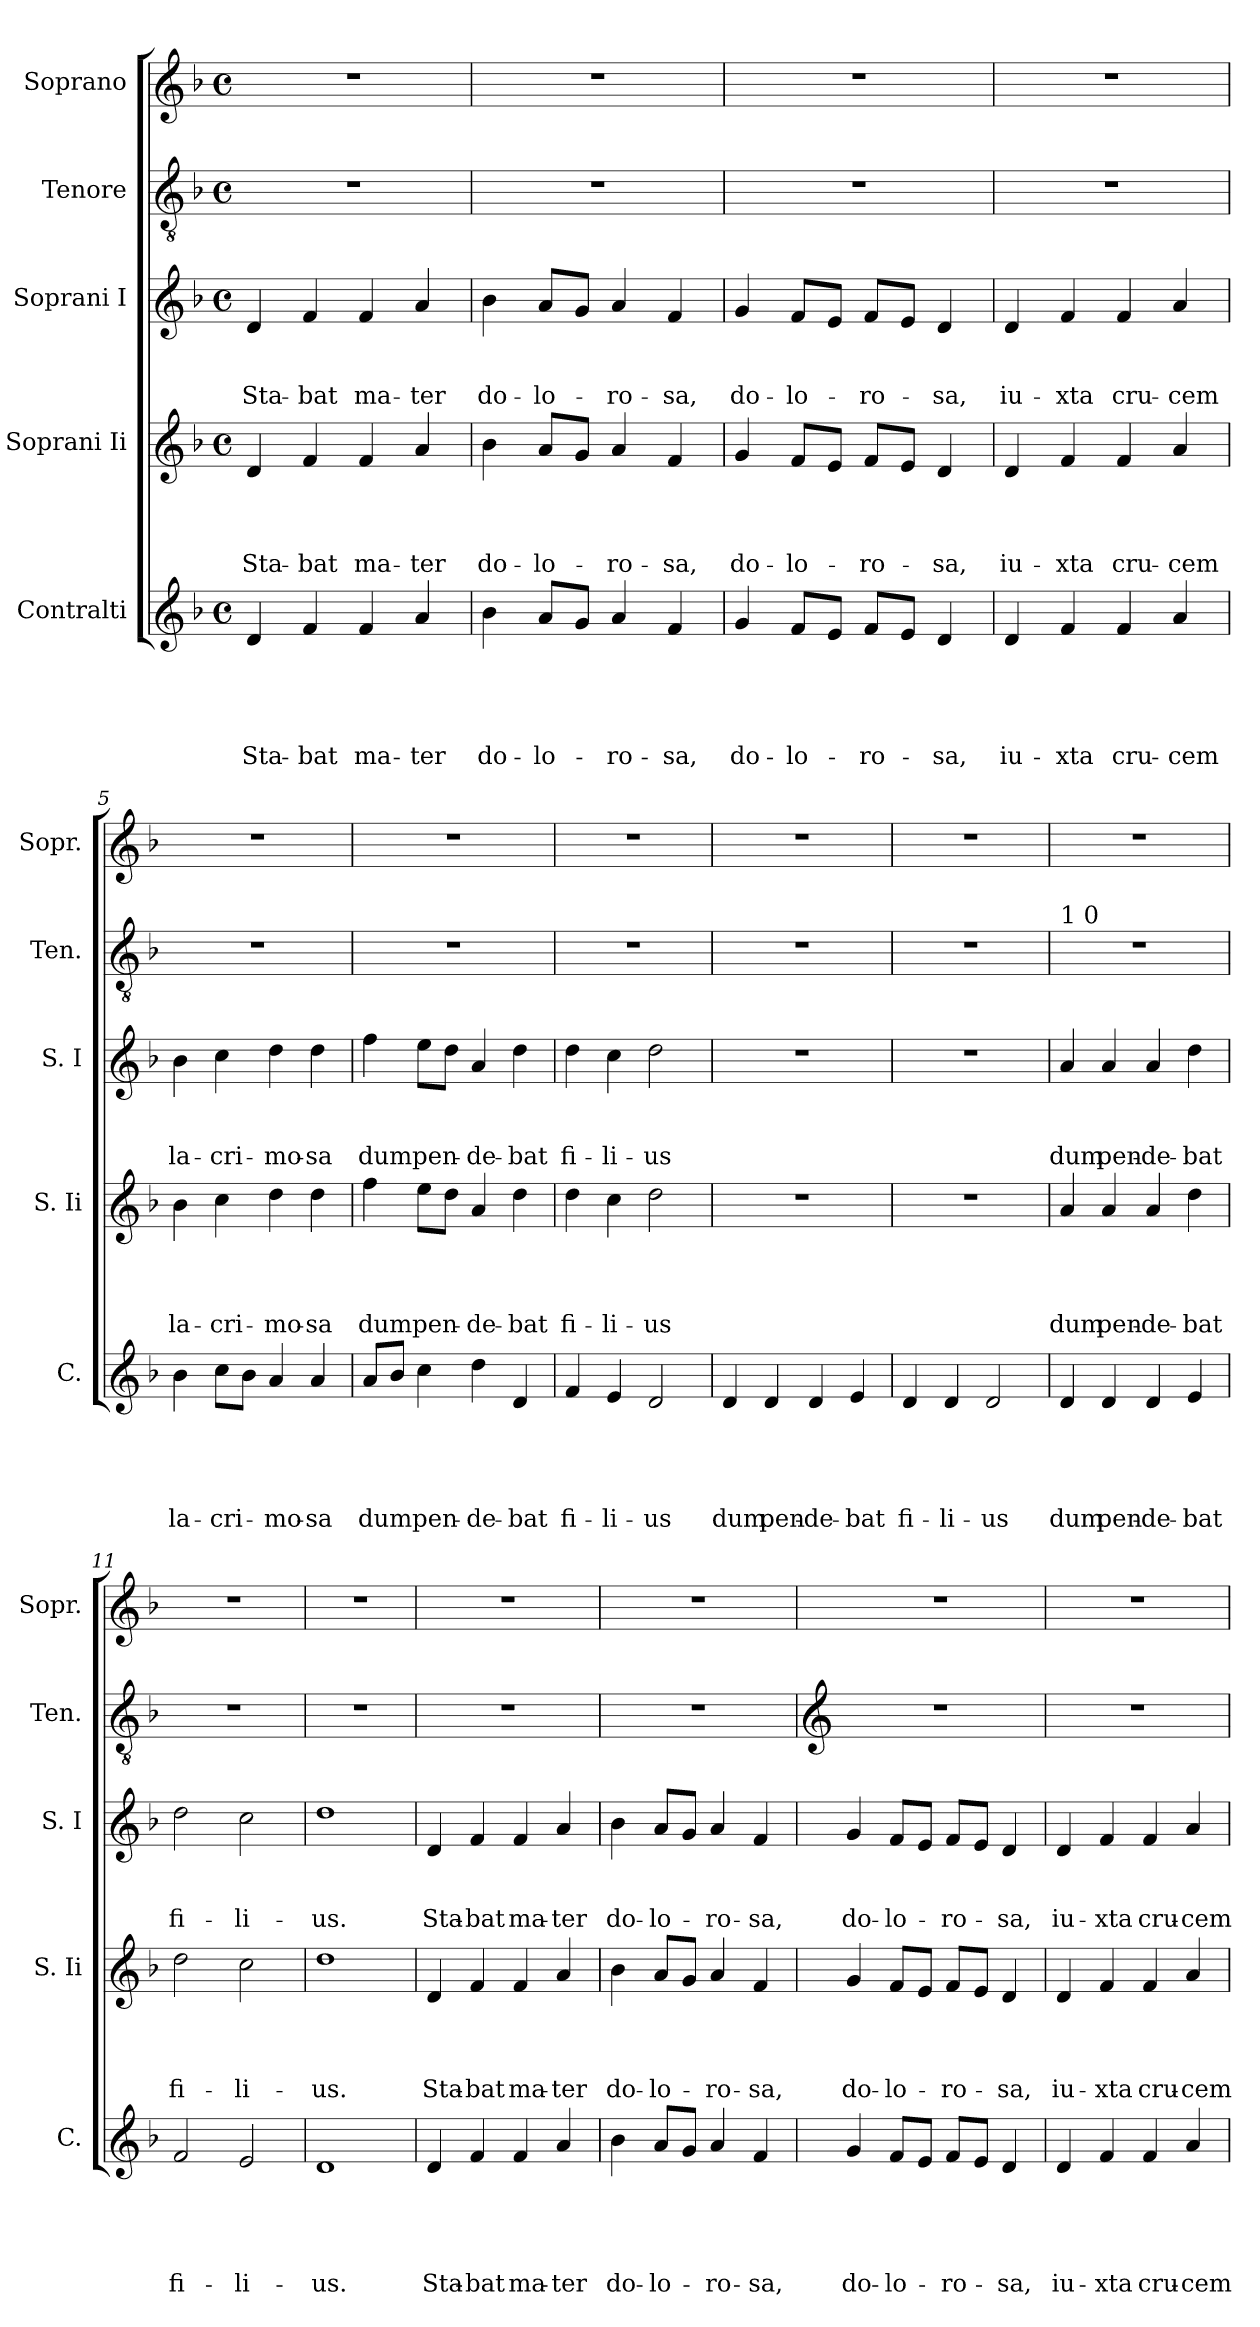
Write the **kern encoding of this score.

**kern	**text	**text	**text	**text	**text	**kern	**text	**text	**text	**text	**kern	**text	**text	**text	**kern	**kern
*part5	*part5	*part5	*part5	*part5	*part5	*part4	*part4	*part4	*part4	*part4	*part3	*part3	*part3	*part3	*part2	*part1
*staff5	*staff5	*staff5	*staff5	*staff5	*staff5	*staff4	*staff4	*staff4	*staff4	*staff4	*staff3	*staff3	*staff3	*staff3	*staff2	*staff1
*I"Contralti	*	*	*	*	*	*I"Soprani Ii	*	*	*	*	*I"Soprani I	*	*	*	*I"Tenore	*I"Soprano
*I'C.	*	*	*	*	*	*I'S. Ii	*	*	*	*	*I'S. I	*	*	*	*I'Ten.	*I'Sopr.
*clefG2	*	*	*	*	*	*clefG2	*	*	*	*	*clefG2	*	*	*	*clefGv2	*clefG2
*k[b-]	*	*	*	*	*	*k[b-]	*	*	*	*	*k[b-]	*	*	*	*k[b-]	*k[b-]
*F:	*	*	*	*	*	*F:	*	*	*	*	*F:	*	*	*	*F:	*F:
*M4/4	*	*	*	*	*	*M4/4	*	*	*	*	*M4/4	*	*	*	*M4/4	*M4/4
*met(c)	*	*	*	*	*	*met(c)	*	*	*	*	*met(c)	*	*	*	*met(c)	*met(c)
=1	=1	=1	=1	=1	=1	=1	=1	=1	=1	=1	=1	=1	=1	=1	=1	=1
!	!	!	!	!	!LO:LY:b	!	!	!	!	!LO:LY:b	!	!	!	!LO:LY:b	!	!
4d/	.	.	.	.	Sta-	4d/	.	.	.	Sta-	4d/	.	.	Sta-	1r	1r
!	!	!	!	!	!LO:LY:b	!	!	!	!	!LO:LY:b	!	!	!	!LO:LY:b	!	!
4f/	.	.	.	.	-bat	4f/	.	.	.	-bat	4f/	.	.	-bat	.	.
!	!	!	!	!	!LO:LY:b	!	!	!	!	!LO:LY:b	!	!	!	!LO:LY:b	!	!
4f/	.	.	.	.	ma-	4f/	.	.	.	ma-	4f/	.	.	ma-	.	.
!	!	!	!	!	!LO:LY:b	!	!	!	!	!LO:LY:b	!	!	!	!LO:LY:b	!	!
4a/	.	.	.	.	-ter	4a/	.	.	.	-ter	4a/	.	.	-ter	.	.
=2	=2	=2	=2	=2	=2	=2	=2	=2	=2	=2	=2	=2	=2	=2	=2	=2
!	!	!	!	!	!LO:LY:b	!	!	!	!	!LO:LY:b	!	!	!	!LO:LY:b	!	!
4b-\	.	.	.	.	do-	4b-\	.	.	.	do-	4b-\	.	.	do-	1r	1r
!	!	!	!	!	!LO:LY:b	!	!	!	!	!LO:LY:b	!	!	!	!LO:LY:b	!	!
8a/L	.	.	.	.	-lo-	8a/L	.	.	.	-lo-	8a/L	.	.	-lo-	.	.
8g/J	.	.	.	.	.	8g/J	.	.	.	.	8g/J	.	.	.	.	.
!	!	!	!	!	!LO:LY:b	!	!	!	!	!LO:LY:b	!	!	!	!LO:LY:b	!	!
4a/	.	.	.	.	-ro-	4a/	.	.	.	-ro-	4a/	.	.	-ro-	.	.
!	!	!	!	!	!LO:LY:b	!	!	!	!	!LO:LY:b	!	!	!	!LO:LY:b	!	!
4f/	.	.	.	.	-sa,	4f/	.	.	.	-sa,	4f/	.	.	-sa,	.	.
=3	=3	=3	=3	=3	=3	=3	=3	=3	=3	=3	=3	=3	=3	=3	=3	=3
!	!	!	!	!	!LO:LY:b	!	!	!	!	!LO:LY:b	!	!	!	!LO:LY:b	!	!
4g/	.	.	.	.	do-	4g/	.	.	.	do-	4g/	.	.	do-	1r	1r
!	!	!	!	!	!LO:LY:b	!	!	!	!	!LO:LY:b	!	!	!	!LO:LY:b	!	!
8f/L	.	.	.	.	-lo-	8f/L	.	.	.	-lo-	8f/L	.	.	-lo-	.	.
8e/J	.	.	.	.	.	8e/J	.	.	.	.	8e/J	.	.	.	.	.
!	!	!	!	!	!LO:LY:b	!	!	!	!	!LO:LY:b	!	!	!	!LO:LY:b	!	!
8f/L	.	.	.	.	-ro-	8f/L	.	.	.	-ro-	8f/L	.	.	-ro-	.	.
8e/J	.	.	.	.	.	8e/J	.	.	.	.	8e/J	.	.	.	.	.
!	!	!	!	!	!LO:LY:b	!	!	!	!	!LO:LY:b	!	!	!	!LO:LY:b	!	!
4d/	.	.	.	.	-sa,	4d/	.	.	.	-sa,	4d/	.	.	-sa,	.	.
=4	=4	=4	=4	=4	=4	=4	=4	=4	=4	=4	=4	=4	=4	=4	=4	=4
!	!	!	!	!	!LO:LY:b	!	!	!	!	!LO:LY:b	!	!	!	!LO:LY:b	!	!
4d/	.	.	.	.	iu-	4d/	.	.	.	iu-	4d/	.	.	iu-	1r	1r
!	!	!	!	!	!LO:LY:b	!	!	!	!	!LO:LY:b	!	!	!	!LO:LY:b	!	!
4f/	.	.	.	.	-xta	4f/	.	.	.	-xta	4f/	.	.	-xta	.	.
!	!	!	!	!	!LO:LY:b	!	!	!	!	!LO:LY:b	!	!	!	!LO:LY:b	!	!
4f/	.	.	.	.	cru-	4f/	.	.	.	cru-	4f/	.	.	cru-	.	.
!	!	!	!	!	!LO:LY:b	!	!	!	!	!LO:LY:b	!	!	!	!LO:LY:b	!	!
4a/	.	.	.	.	-cem	4a/	.	.	.	-cem	4a/	.	.	-cem	.	.
!!LO:LB:g=z
=5	=5	=5	=5	=5	=5	=5	=5	=5	=5	=5	=5	=5	=5	=5	=5	=5
!	!	!	!	!	!LO:LY:b	!	!	!	!	!LO:LY:b	!	!	!	!LO:LY:b	!	!
4b-\	.	.	.	.	la-	4b-\	.	.	.	la-	4b-\	.	.	la-	1r	1r
!	!	!	!	!	!LO:LY:b	!	!	!	!	!LO:LY:b	!	!	!	!LO:LY:b	!	!
8cc\L	.	.	.	.	-cri-	4cc\	.	.	.	-cri-	4cc\	.	.	-cri-	.	.
8b-\J	.	.	.	.	.	.	.	.	.	.	.	.	.	.	.	.
!	!	!	!	!	!LO:LY:b	!	!	!	!	!LO:LY:b	!	!	!	!LO:LY:b	!	!
4a/	.	.	.	.	-mo-	4dd\	.	.	.	-mo-	4dd\	.	.	-mo-	.	.
!	!	!	!	!	!LO:LY:b	!	!	!	!	!LO:LY:b	!	!	!	!LO:LY:b	!	!
4a/	.	.	.	.	-sa	4dd\	.	.	.	-sa	4dd\	.	.	-sa	.	.
=6	=6	=6	=6	=6	=6	=6	=6	=6	=6	=6	=6	=6	=6	=6	=6	=6
!	!	!	!	!	!LO:LY:b	!	!	!	!	!LO:LY:b	!	!	!	!LO:LY:b	!	!
8a/L	.	.	.	.	dum	4ff\	.	.	.	dum	4ff\	.	.	dum	1r	1r
8b-/J	.	.	.	.	.	.	.	.	.	.	.	.	.	.	.	.
!	!	!	!	!	!LO:LY:b	!	!	!	!	!LO:LY:b	!	!	!	!LO:LY:b	!	!
4cc\	.	.	.	.	pen-	8ee\L	.	.	.	pen-	8ee\L	.	.	pen-	.	.
.	.	.	.	.	.	8dd\J	.	.	.	.	8dd\J	.	.	.	.	.
!	!	!	!	!	!LO:LY:b	!	!	!	!	!LO:LY:b	!	!	!	!LO:LY:b	!	!
4dd\	.	.	.	.	-de-	4a/	.	.	.	-de-	4a/	.	.	-de-	.	.
!	!	!	!	!	!LO:LY:b	!	!	!	!	!LO:LY:b	!	!	!	!LO:LY:b	!	!
4d/	.	.	.	.	-bat	4dd\	.	.	.	-bat	4dd\	.	.	-bat	.	.
=7	=7	=7	=7	=7	=7	=7	=7	=7	=7	=7	=7	=7	=7	=7	=7	=7
!	!	!	!	!	!LO:LY:b	!	!	!	!	!LO:LY:b	!	!	!	!LO:LY:b	!	!
4f/	.	.	.	.	fi-	4dd\	.	.	.	fi-	4dd\	.	.	fi-	1r	1r
!	!	!	!	!	!LO:LY:b	!	!	!	!	!LO:LY:b	!	!	!	!LO:LY:b	!	!
4e/	.	.	.	.	-li-	4cc\	.	.	.	-li-	4cc\	.	.	-li-	.	.
!	!	!	!	!	!LO:LY:b	!	!	!	!	!LO:LY:b	!	!	!	!LO:LY:b	!	!
2d/	.	.	.	.	-us	2dd\	.	.	.	-us	2dd\	.	.	-us	.	.
=8	=8	=8	=8	=8	=8	=8	=8	=8	=8	=8	=8	=8	=8	=8	=8	=8
!	!	!	!	!	!LO:LY:b	!	!	!	!	!	!	!	!	!	!	!
4d/	.	.	.	.	dum	1r	.	.	.	.	1r	.	.	.	1r	1r
!	!	!	!	!	!LO:LY:b	!	!	!	!	!	!	!	!	!	!	!
4d/	.	.	.	.	pen-	.	.	.	.	.	.	.	.	.	.	.
!	!	!	!	!	!LO:LY:b	!	!	!	!	!	!	!	!	!	!	!
4d/	.	.	.	.	-de-	.	.	.	.	.	.	.	.	.	.	.
!	!	!	!	!	!LO:LY:b	!	!	!	!	!	!	!	!	!	!	!
4e/	.	.	.	.	-bat	.	.	.	.	.	.	.	.	.	.	.
=9	=9	=9	=9	=9	=9	=9	=9	=9	=9	=9	=9	=9	=9	=9	=9	=9
!	!	!	!	!	!LO:LY:b	!	!	!	!	!	!	!	!	!	!	!
4d/	.	.	.	.	fi-	1r	.	.	.	.	1r	.	.	.	1r	1r
!	!	!	!	!	!LO:LY:b	!	!	!	!	!	!	!	!	!	!	!
4d/	.	.	.	.	-li-	.	.	.	.	.	.	.	.	.	.	.
!	!	!	!	!	!LO:LY:b	!	!	!	!	!	!	!	!	!	!	!
2d/	.	.	.	.	-us	.	.	.	.	.	.	.	.	.	.	.
!!LO:PB:g=z
=10	=10	=10	=10	=10	=10	=10	=10	=10	=10	=10	=10	=10	=10	=10	=10	=10
!	!	!	!	!	!	!	!	!	!	!	!	!	!	!	!LO:TX:a:t=1 0	!
!	!	!	!	!	!LO:LY:b	!	!	!	!	!LO:LY:b	!	!	!	!LO:LY:b	!	!
4d/	.	.	.	.	dum	4a/	.	.	.	dum	4a/	.	.	dum	1r	1r
!	!	!	!	!	!LO:LY:b	!	!	!	!	!LO:LY:b	!	!	!	!LO:LY:b	!	!
4d/	.	.	.	.	pen-	4a/	.	.	.	pen-	4a/	.	.	pen-	.	.
!	!	!	!	!	!LO:LY:b	!	!	!	!	!LO:LY:b	!	!	!	!LO:LY:b	!	!
4d/	.	.	.	.	-de-	4a/	.	.	.	-de-	4a/	.	.	-de-	.	.
!	!	!	!	!	!LO:LY:b	!	!	!	!	!LO:LY:b	!	!	!	!LO:LY:b	!	!
4e/	.	.	.	.	-bat	4dd\	.	.	.	-bat	4dd\	.	.	-bat	.	.
=11	=11	=11	=11	=11	=11	=11	=11	=11	=11	=11	=11	=11	=11	=11	=11	=11
!	!	!	!	!	!LO:LY:b	!	!	!	!	!LO:LY:b	!	!	!	!LO:LY:b	!	!
2f/	.	.	.	.	fi-	2dd\	.	.	.	fi-	2dd\	.	.	fi-	1r	1r
!	!	!	!	!	!LO:LY:b	!	!	!	!	!LO:LY:b	!	!	!	!LO:LY:b	!	!
2e/	.	.	.	.	-li-	2cc\	.	.	.	-li-	2cc\	.	.	-li-	.	.
=12	=12	=12	=12	=12	=12	=12	=12	=12	=12	=12	=12	=12	=12	=12	=12	=12
!	!	!	!	!	!LO:LY:b	!	!	!	!	!LO:LY:b	!	!	!	!LO:LY:b	!	!
1d	.	.	.	.	-us.	1dd	.	.	.	-us.	1dd	.	.	-us.	1r	1r
=13	=13	=13	=13	=13	=13	=13	=13	=13	=13	=13	=13	=13	=13	=13	=13	=13
!	!	!	!	!	!LO:LY:b	!	!	!	!	!LO:LY:b	!	!	!	!LO:LY:b	!	!
4d/	.	.	.	.	Sta-	4d/	.	.	.	Sta-	4d/	.	.	Sta-	1r	1r
!	!	!	!	!	!LO:LY:b	!	!	!	!	!LO:LY:b	!	!	!	!LO:LY:b	!	!
4f/	.	.	.	.	-bat	4f/	.	.	.	-bat	4f/	.	.	-bat	.	.
!	!	!	!	!	!LO:LY:b	!	!	!	!	!LO:LY:b	!	!	!	!LO:LY:b	!	!
4f/	.	.	.	.	ma-	4f/	.	.	.	ma-	4f/	.	.	ma-	.	.
!	!	!	!	!	!LO:LY:b	!	!	!	!	!LO:LY:b	!	!	!	!LO:LY:b	!	!
4a/	.	.	.	.	-ter	4a/	.	.	.	-ter	4a/	.	.	-ter	.	.
=14	=14	=14	=14	=14	=14	=14	=14	=14	=14	=14	=14	=14	=14	=14	=14	=14
!	!	!	!	!	!LO:LY:b	!	!	!	!	!LO:LY:b	!	!	!	!LO:LY:b	!	!
4b-\	.	.	.	.	do-	4b-\	.	.	.	do-	4b-\	.	.	do-	1r	1r
!	!	!	!	!	!LO:LY:b	!	!	!	!	!LO:LY:b	!	!	!	!LO:LY:b	!	!
8a/L	.	.	.	.	-lo-	8a/L	.	.	.	-lo-	8a/L	.	.	-lo-	.	.
8g/J	.	.	.	.	.	8g/J	.	.	.	.	8g/J	.	.	.	.	.
!	!	!	!	!	!LO:LY:b	!	!	!	!	!LO:LY:b	!	!	!	!LO:LY:b	!	!
4a/	.	.	.	.	-ro-	4a/	.	.	.	-ro-	4a/	.	.	-ro-	.	.
!	!	!	!	!	!LO:LY:b	!	!	!	!	!LO:LY:b	!	!	!	!LO:LY:b	!	!
4f/	.	.	.	.	-sa,	4f/	.	.	.	-sa,	4f/	.	.	-sa,	.	.
!!LO:LB:g=z
=15	=15	=15	=15	=15	=15	=15	=15	=15	=15	=15	=15	=15	=15	=15	=15	=15
*	*	*	*	*	*	*	*	*	*	*	*	*	*	*	*clefG2	*
!	!	!	!	!	!LO:LY:b	!	!	!	!	!LO:LY:b	!	!	!	!LO:LY:b	!	!
4g/	.	.	.	.	do-	4g/	.	.	.	do-	4g/	.	.	do-	1r	1r
!	!	!	!	!	!LO:LY:b	!	!	!	!	!LO:LY:b	!	!	!	!LO:LY:b	!	!
8f/L	.	.	.	.	-lo-	8f/L	.	.	.	-lo-	8f/L	.	.	-lo-	.	.
8e/J	.	.	.	.	.	8e/J	.	.	.	.	8e/J	.	.	.	.	.
!	!	!	!	!	!LO:LY:b	!	!	!	!	!LO:LY:b	!	!	!	!LO:LY:b	!	!
8f/L	.	.	.	.	-ro-	8f/L	.	.	.	-ro-	8f/L	.	.	-ro-	.	.
8e/J	.	.	.	.	.	8e/J	.	.	.	.	8e/J	.	.	.	.	.
!	!	!	!	!	!LO:LY:b	!	!	!	!	!LO:LY:b	!	!	!	!LO:LY:b	!	!
4d/	.	.	.	.	-sa,	4d/	.	.	.	-sa,	4d/	.	.	-sa,	.	.
=16	=16	=16	=16	=16	=16	=16	=16	=16	=16	=16	=16	=16	=16	=16	=16	=16
!	!	!	!	!	!LO:LY:b	!	!	!	!	!LO:LY:b	!	!	!	!LO:LY:b	!	!
4d/	.	.	.	.	iu-	4d/	.	.	.	iu-	4d/	.	.	iu-	1r	1r
!	!	!	!	!	!LO:LY:b	!	!	!	!	!LO:LY:b	!	!	!	!LO:LY:b	!	!
4f/	.	.	.	.	-xta	4f/	.	.	.	-xta	4f/	.	.	-xta	.	.
!	!	!	!	!	!LO:LY:b	!	!	!	!	!LO:LY:b	!	!	!	!LO:LY:b	!	!
4f/	.	.	.	.	cru-	4f/	.	.	.	cru-	4f/	.	.	cru-	.	.
!	!	!	!	!	!LO:LY:b:rj	!	!	!	!	!LO:LY:b:rj	!	!	!	!LO:LY:b:rj	!	!
4a/	.	.	.	.	-cem	4a/	.	.	.	-cem	4a/	.	.	-cem	.	.
=	=	=	=	=	=	=	=	=	=	=	=	=	=	=	=	=
*-	*-	*-	*-	*-	*-	*-	*-	*-	*-	*-	*-	*-	*-	*-	*-	*-
